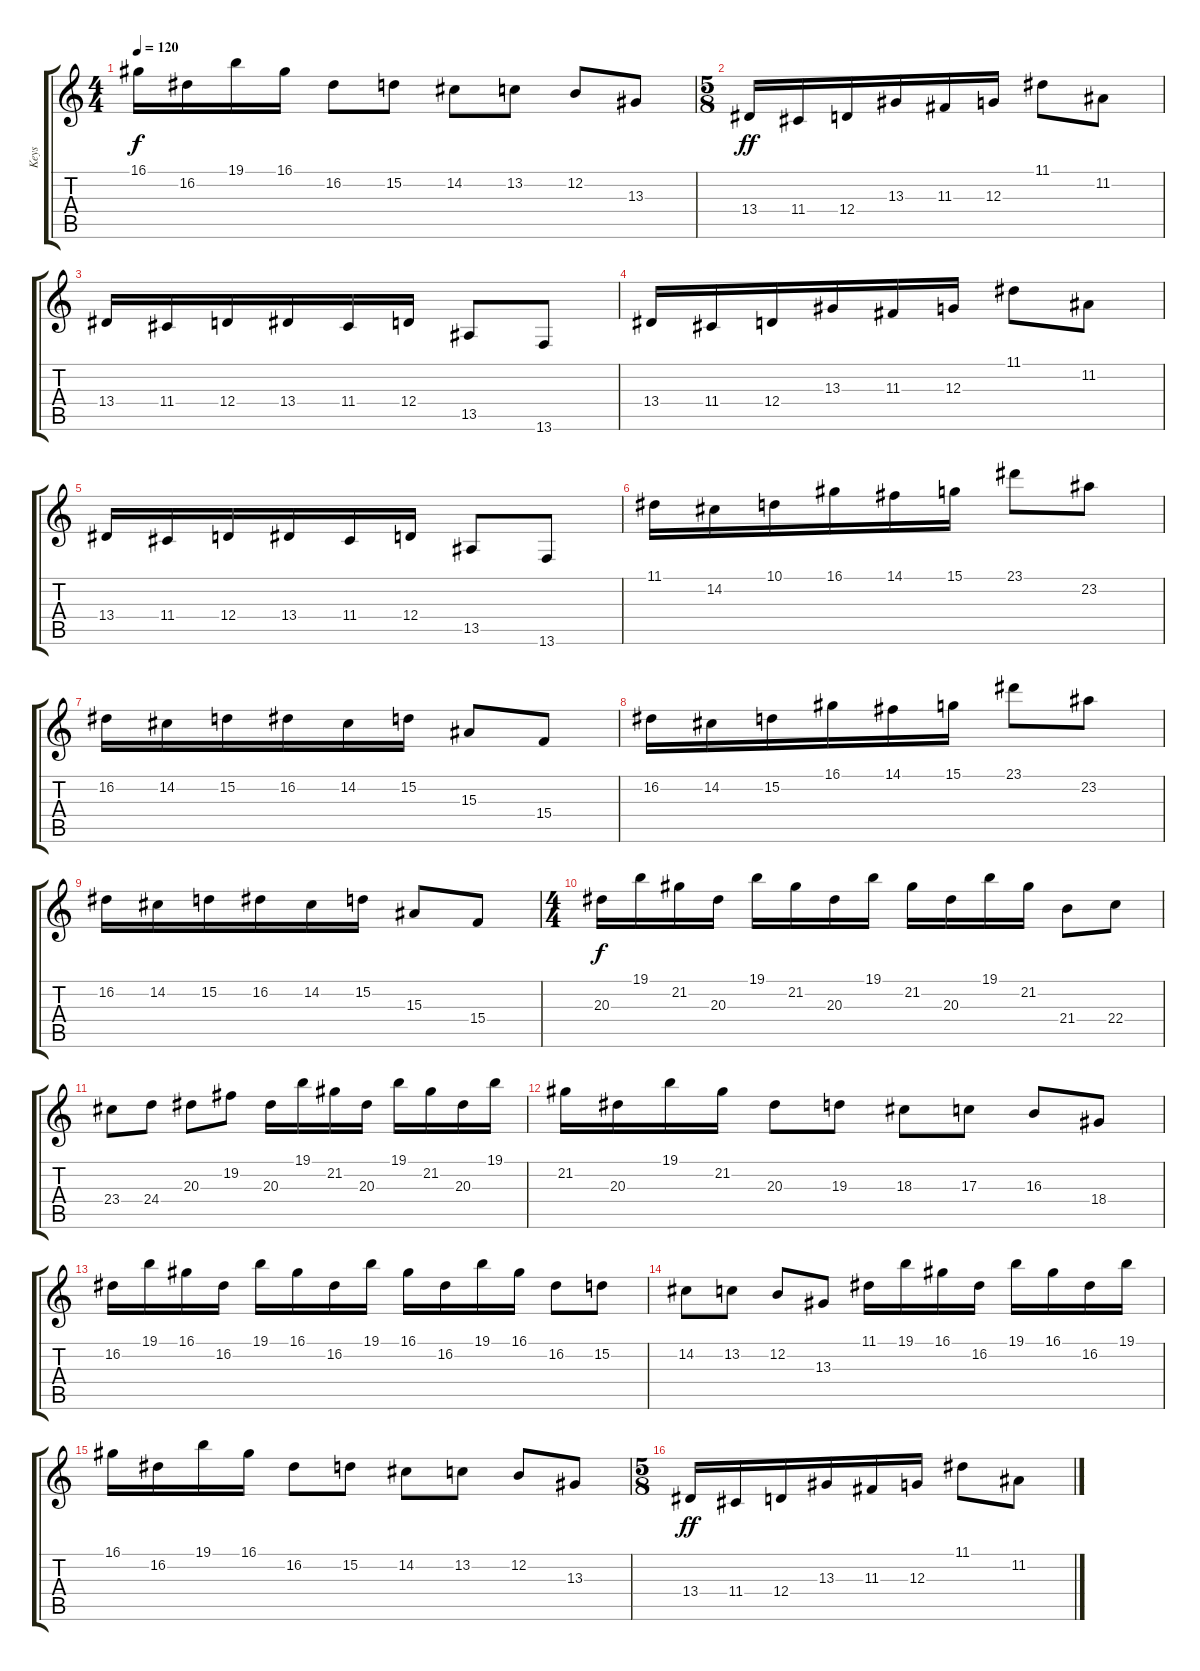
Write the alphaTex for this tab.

\track ("Keys" "Keys") {instrument rockorgan}
\staff {score tabs}
\tuning (E4 B3 G3 D3 A2 E2) {hide}
\ts (4 4)
\tempo 120
\clef g2
\ks c
16.1.16{dy f} 16.2.16 19.1.16 16.1.16 16.2.8 15.2.8 14.2.8 13.2.8 12.2.8 13.3.8 |
\ts (5 8)
13.4.16{dy ff} 11.4.16 12.4.16 13.3.16 11.3.16 12.3.16 11.1.8 11.2.8 |
13.4.16 11.4.16 12.4.16 13.4.16 11.4.16 12.4.16 13.5.8 13.6.8 |
13.4.16 11.4.16 12.4.16 13.3.16 11.3.16 12.3.16 11.1.8 11.2.8 |
13.4.16 11.4.16 12.4.16 13.4.16 11.4.16 12.4.16 13.5.8 13.6.8 |
11.1.16 14.2.16 10.1.16 16.1.16 14.1.16 15.1.16 23.1.8 23.2.8 |
16.2.16 14.2.16 15.2.16 16.2.16 14.2.16 15.2.16 15.3.8 15.4.8 |
16.2.16 14.2.16 15.2.16 16.1.16 14.1.16 15.1.16 23.1.8 23.2.8 |
16.2.16 14.2.16 15.2.16 16.2.16 14.2.16 15.2.16 15.3.8 15.4.8 |
\ts (4 4)
20.3.16{dy f} 19.1.16 21.2.16 20.3.16 19.1.16 21.2.16 20.3.16 19.1.16 21.2.16 20.3.16 19.1.16 21.2.16 21.4.8 22.4.8 |
23.4.8 24.4.8 20.3.8 19.2.8 20.3.16 19.1.16 21.2.16 20.3.16 19.1.16 21.2.16 20.3.16 19.1.16 |
21.2.16 20.3.16 19.1.16 21.2.16 20.3.8 19.3.8 18.3.8 17.3.8 16.3.8 18.4.8 |
16.2.16 19.1.16 16.1.16 16.2.16 19.1.16 16.1.16 16.2.16 19.1.16 16.1.16 16.2.16 19.1.16 16.1.16 16.2.8 15.2.8 |
14.2.8 13.2.8 12.2.8 13.3.8 11.1.16 19.1.16 16.1.16 16.2.16 19.1.16 16.1.16 16.2.16 19.1.16 |
16.1.16 16.2.16 19.1.16 16.1.16 16.2.8 15.2.8 14.2.8 13.2.8 12.2.8 13.3.8 |
\ts (5 8)
13.4.16{dy ff} 11.4.16 12.4.16 13.3.16 11.3.16 12.3.16 11.1.8 11.2.8
